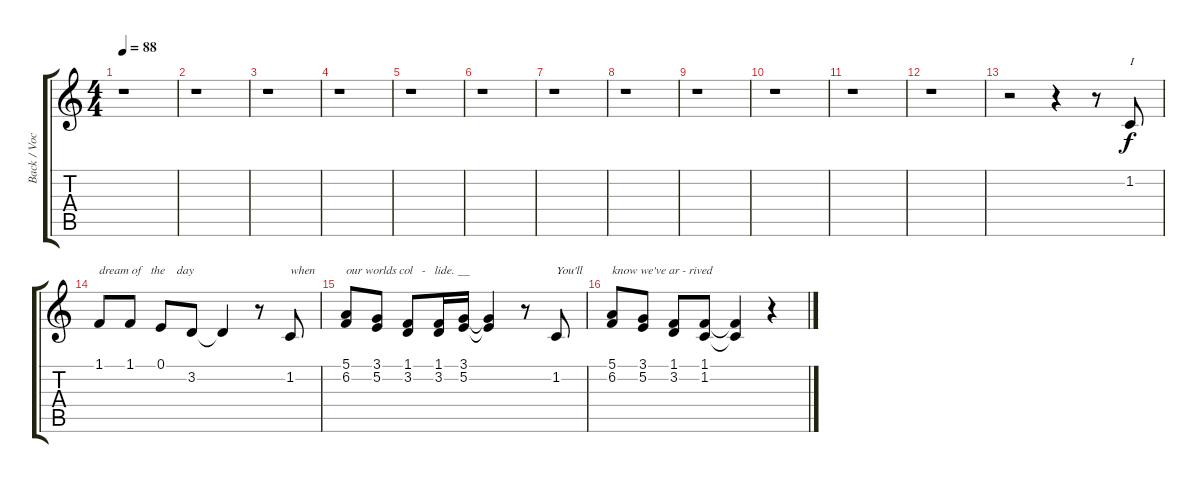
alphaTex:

\track ("Back / Vocals" "Back / Voc") {instrument lead2sawtooth}
\staff {score tabs}
\tuning (E4 B3 G3 D3 A2 E2) {hide}
\ts (4 4)
\tempo 88
\clef g2
\ks c
r.1{dy f} |
r.1 |
r.1 |
r.1 |
r.1 |
r.1 |
r.1 |
r.1 |
r.1 |
r.1 |
r.1 |
r.1 |
r.2 r.4 r.8 1.2.8{txt "I"} |
1.1.8{txt "dream of   the    day"} 1.1.8 0.1.8 3.2.8 3.2{t}.4 r.8 1.2.8{txt "when"} |
(5.1 6.2).8{txt "our worlds col   -   lide. __"} (3.1 5.2).8 (1.1 3.2).8 (1.1 3.2).16 (3.1 5.2).16 (3.1{t} 5.2{t}).4 r.8 1.2.8{txt "You'll"} |
(5.1 6.2).8{txt "know we've ar - rived"} (3.1 5.2).8 (1.1 3.2).8 (1.1 1.2).8 (1.1{t} 1.2{t}).4 r.4
